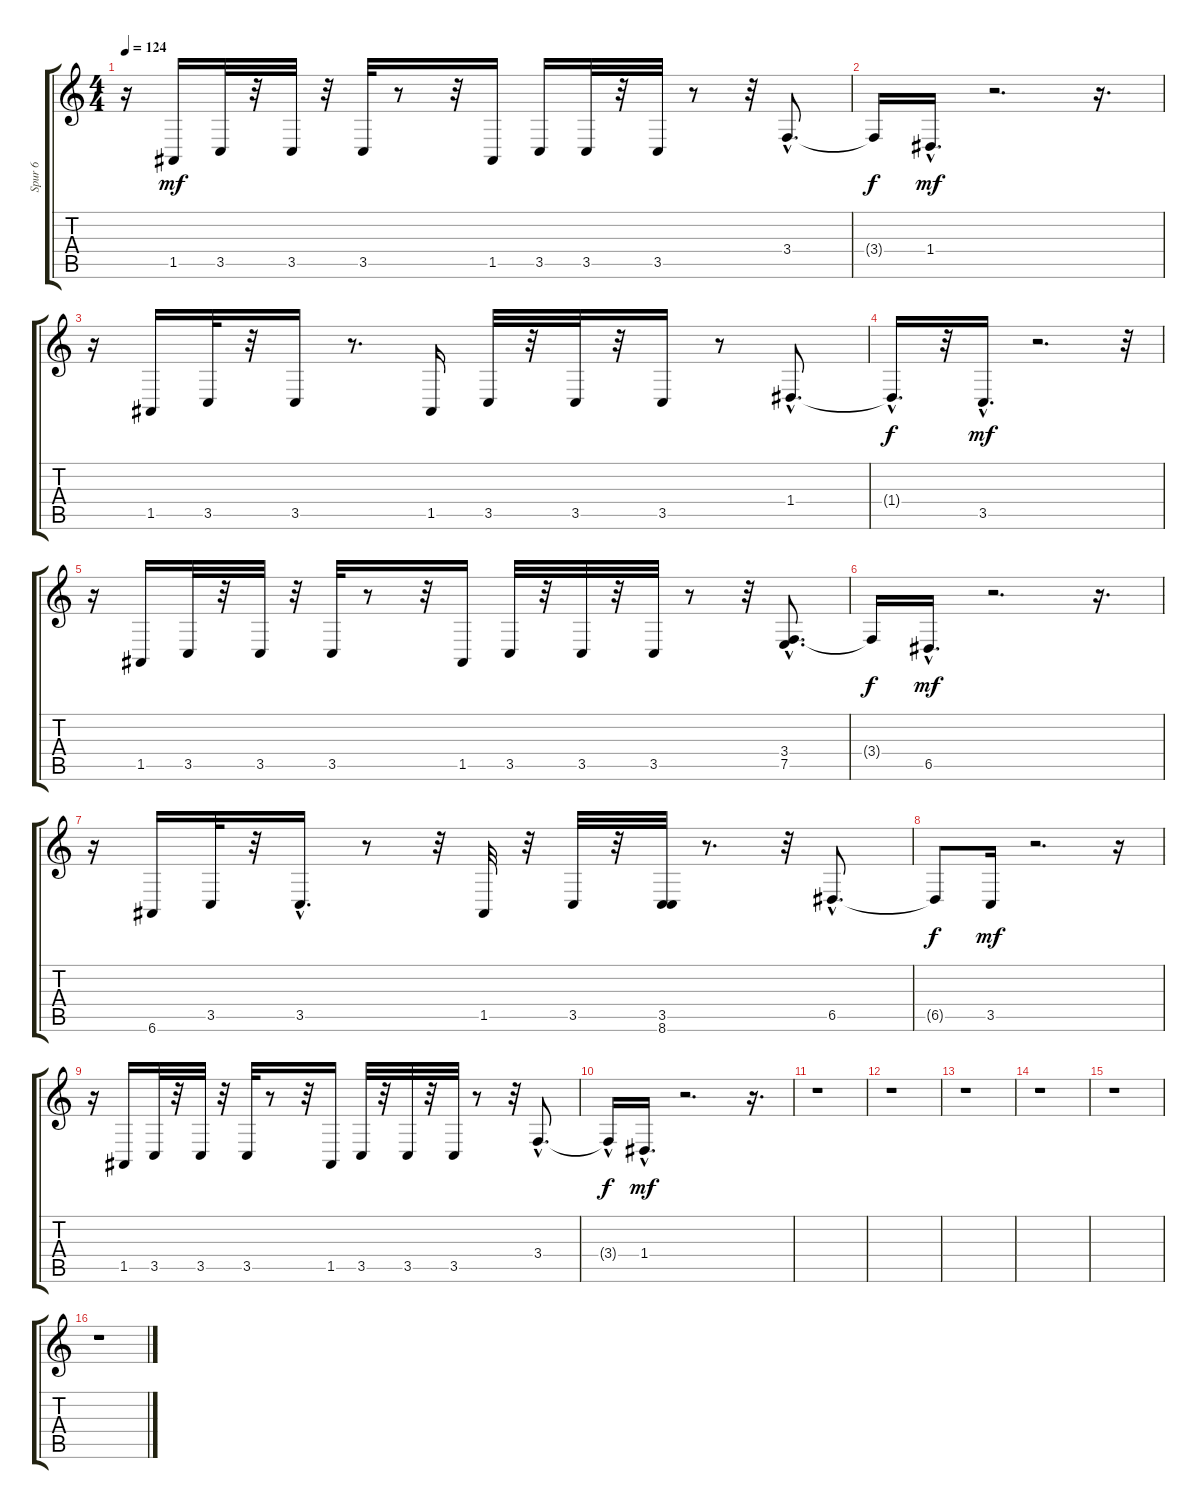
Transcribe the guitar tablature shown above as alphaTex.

\track ("Spur 6" "Spur 6") {instrument lead2sawtooth}
\staff {score tabs}
\tuning (E4 B3 G3 D3 A2 E2) {hide}
\ts (4 4)
\tempo 124
\clef g2
\ks c
r.16{dy mf} 1.5.16 3.5.32 r.32 3.5.32 r.32 3.5.32 r.8 r.32 1.5.16 3.5.16 3.5.32 r.32 3.5.32 r.8 r.32 3.4{hac}.8{d} |
3.4{t}.16{dy f} 1.4{hac}.16{d dy mf} r.2{d} r.16{d} |
r.16 1.5.16 3.5.32 r.32 3.5.16 r.8{d} 1.5.16 3.5.32 r.32 3.5.32 r.32 3.5.16 r.8 1.4{hac}.8{d} |
1.4{hac t}.16{d dy f} r.32 3.5{hac}.16{d dy mf} r.2{d} r.32 |
r.16 1.5.16 3.5.32 r.32 3.5.32 r.32 3.5.32 r.8 r.32 1.5.16 3.5.32 r.32 3.5.32 r.32 3.5.32 r.8 r.32 (3.4{hac} 7.5{hac}).8{d} |
3.4{t}.16{dy f} 6.5{hac}.16{d dy mf} r.2{d} r.16{d} |
r.16 6.6.16 3.5.32 r.32 3.5{hac}.16{d} r.8 r.32 1.5.32 r.32 3.5.32 r.32 (3.5 8.6).32 r.8{d} r.32 6.5{hac}.8{d} |
6.5{t}.8{dy f} 3.5.16{dy mf} r.2{d} r.16 |
r.16 1.5.16 3.5.32 r.32 3.5.32 r.32 3.5.32 r.8 r.32 1.5.16 3.5.32 r.32 3.5.32 r.32 3.5.32 r.8 r.32 3.4{hac}.8{d} |
3.4{hac t}.16{dy f} 1.4{hac}.16{d dy mf} r.2{d} r.16{d} |
r.1 |
r.1 |
r.1 |
r.1 |
r.1 |
r.1
